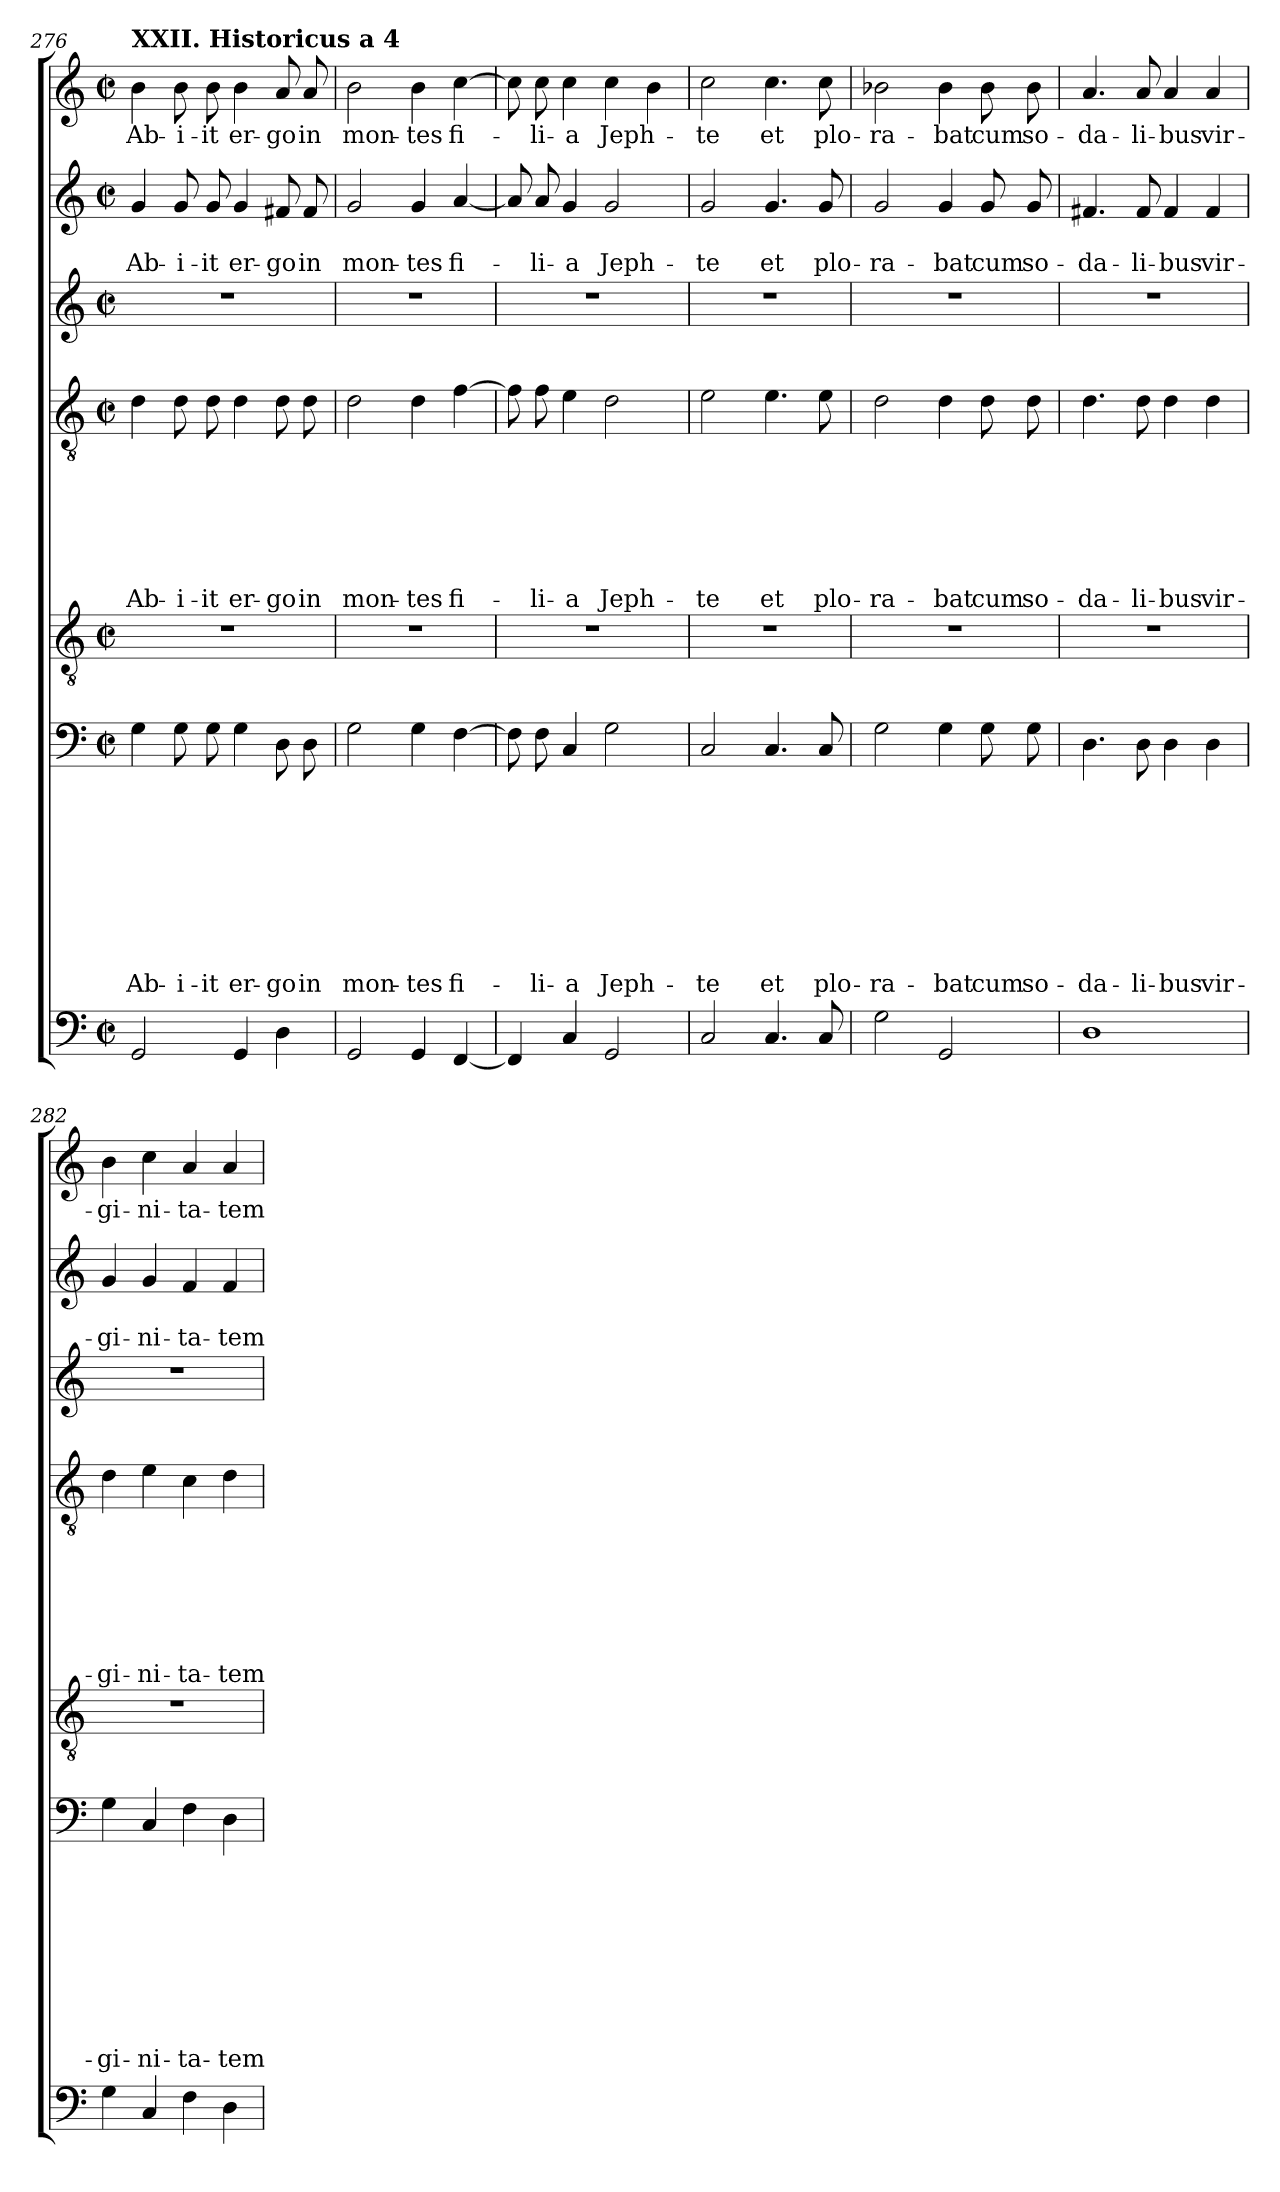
**kern	**kern	**text	**text	**text	**text	**text	**text	**text	**text	**text	**kern	**kern	**text	**text	**text	**text	**text	**text	**text	**kern	**kern	**text	**text	**kern	**text
*part7	*part6	*part6	*part6	*part6	*part6	*part6	*part6	*part6	*part6	*part6	*part5	*part4	*part4	*part4	*part4	*part4	*part4	*part4	*part4	*part3	*part2	*part2	*part2	*part1	*part1
*staff7	*staff6	*staff6	*staff6	*staff6	*staff6	*staff6	*staff6	*staff6	*staff6	*staff6	*staff5	*staff4	*staff4	*staff4	*staff4	*staff4	*staff4	*staff4	*staff4	*staff3	*staff2	*staff2	*staff2	*staff1	*staff1
!!LO:PB:g=z
*clefF4	*clefF4	*	*	*	*	*	*	*	*	*	*clefGv2	*clefGv2	*	*	*	*	*	*	*	*clefG2	*clefG2	*	*	*clefG2	*
*k[]	*k[]	*	*	*	*	*	*	*	*	*	*k[]	*k[]	*	*	*	*	*	*	*	*k[]	*k[]	*	*	*k[]	*
*C:	*C:	*	*	*	*	*	*	*	*	*	*C:	*C:	*	*	*	*	*	*	*	*C:	*C:	*	*	*C:	*
*M2/2	*M2/2	*	*	*	*	*	*	*	*	*	*M2/2	*M2/2	*	*	*	*	*	*	*	*M2/2	*M2/2	*	*	*M2/2	*
*met(c|)	*met(c|)	*	*	*	*	*	*	*	*	*	*met(c|)	*met(c|)	*	*	*	*	*	*	*	*met(c|)	*met(c|)	*	*	*met(c|)	*
=276	=276	=276	=276	=276	=276	=276	=276	=276	=276	=276	=276	=276	=276	=276	=276	=276	=276	=276	=276	=276	=276	=276	=276	=276	=276
!	!	!	!	!	!	!	!	!	!	!	!	!	!	!	!	!	!	!	!	!	!	!	!	!LO:TX:a:B:t=XXII. Historicus a 4	!
2GG/	4G\	.	.	.	.	.	.	.	.	Ab-	1r	4d\	.	.	.	.	.	.	Ab-	1r	4g/	.	Ab-	4b\	Ab-
.	8G\	.	.	.	.	.	.	.	.	-i-	.	8d\	.	.	.	.	.	.	-i-	.	8g/	.	-i-	8b\	-i-
.	8G\	.	.	.	.	.	.	.	.	-it	.	8d\	.	.	.	.	.	.	-it	.	8g/	.	-it	8b\	-it
4GG/	4G\	.	.	.	.	.	.	.	.	er-	.	4d\	.	.	.	.	.	.	er-	.	4g/	.	er-	4b\	er-
4D\	8D\	.	.	.	.	.	.	.	.	-go	.	8d\	.	.	.	.	.	.	-go	.	8f#X/	.	-go	8a/	-go
.	8D\	.	.	.	.	.	.	.	.	in	.	8d\	.	.	.	.	.	.	in	.	8f#/	.	in	8a/	in
=277	=277	=277	=277	=277	=277	=277	=277	=277	=277	=277	=277	=277	=277	=277	=277	=277	=277	=277	=277	=277	=277	=277	=277	=277	=277
2GG/	2G\	.	.	.	.	.	.	.	.	mon-	1r	2d\	.	.	.	.	.	.	mon-	1r	2g/	.	mon-	2b\	mon-
4GG/	4G\	.	.	.	.	.	.	.	.	-tes	.	4d\	.	.	.	.	.	.	-tes	.	4g/	.	-tes	4b\	-tes
[4FF/	[4F\	.	.	.	.	.	.	.	.	fi-	.	[4f\	.	.	.	.	.	.	fi-	.	[4a/	.	fi-	[4cc\	fi-
=278	=278	=278	=278	=278	=278	=278	=278	=278	=278	=278	=278	=278	=278	=278	=278	=278	=278	=278	=278	=278	=278	=278	=278	=278	=278
4FF/]	8F\]	.	.	.	.	.	.	.	.	.	1r	8f\]	.	.	.	.	.	.	.	1r	8a/]	.	.	8cc\]	.
.	8F\	.	.	.	.	.	.	.	.	-li-	.	8f\	.	.	.	.	.	.	-li-	.	8a/	.	-li-	8cc\	-li-
4C/	4C/	.	.	.	.	.	.	.	.	-a	.	4e\	.	.	.	.	.	.	-a	.	4g/	.	-a	4cc\	-a
2GG/	2G\	.	.	.	.	.	.	.	.	Jeph-	.	2d\	.	.	.	.	.	.	Jeph-	.	2g/	.	Jeph-	4cc\	Jeph-
.	.	.	.	.	.	.	.	.	.	.	.	.	.	.	.	.	.	.	.	.	.	.	.	4b\	.
=279	=279	=279	=279	=279	=279	=279	=279	=279	=279	=279	=279	=279	=279	=279	=279	=279	=279	=279	=279	=279	=279	=279	=279	=279	=279
2C/	2C/	.	.	.	.	.	.	.	.	-te	1r	2e\	.	.	.	.	.	.	-te	1r	2g/	.	-te	2cc\	-te
4.C/	4.C/	.	.	.	.	.	.	.	.	et	.	4.e\	.	.	.	.	.	.	et	.	4.g/	.	et	4.cc\	et
8C/	8C/	.	.	.	.	.	.	.	.	plo-	.	8e\	.	.	.	.	.	.	plo-	.	8g/	.	plo-	8cc\	plo-
=280	=280	=280	=280	=280	=280	=280	=280	=280	=280	=280	=280	=280	=280	=280	=280	=280	=280	=280	=280	=280	=280	=280	=280	=280	=280
2G\	2G\	.	.	.	.	.	.	.	.	-ra-	1r	2d\	.	.	.	.	.	.	-ra-	1r	2g/	.	-ra-	2b-X\	-ra-
2GG/	4G\	.	.	.	.	.	.	.	.	-bat	.	4d\	.	.	.	.	.	.	-bat	.	4g/	.	-bat	4b-\	-bat
.	8G\	.	.	.	.	.	.	.	.	cum	.	8d\	.	.	.	.	.	.	cum	.	8g/	.	cum	8b-\	cum
.	8G\	.	.	.	.	.	.	.	.	so-	.	8d\	.	.	.	.	.	.	so-	.	8g/	.	so-	8b-\	so-
!!LO:LB:g=z
=281	=281	=281	=281	=281	=281	=281	=281	=281	=281	=281	=281	=281	=281	=281	=281	=281	=281	=281	=281	=281	=281	=281	=281	=281	=281
1D	4.D\	.	.	.	.	.	.	.	.	-da-	1r	4.d\	.	.	.	.	.	.	-da-	1r	4.f#X/	.	-da-	4.a/	-da-
.	8D\	.	.	.	.	.	.	.	.	-li-	.	8d\	.	.	.	.	.	.	-li-	.	8f#/	.	-li-	8a/	-li-
.	4D\	.	.	.	.	.	.	.	.	-bus	.	4d\	.	.	.	.	.	.	-bus	.	4f#/	.	-bus	4a/	-bus
.	4D\	.	.	.	.	.	.	.	.	vir-	.	4d\	.	.	.	.	.	.	vir-	.	4f#/	.	vir-	4a/	vir-
=282	=282	=282	=282	=282	=282	=282	=282	=282	=282	=282	=282	=282	=282	=282	=282	=282	=282	=282	=282	=282	=282	=282	=282	=282	=282
4G\	4G\	.	.	.	.	.	.	.	.	-gi-	1r	4d\	.	.	.	.	.	.	-gi-	1r	4g/	.	-gi-	4b\	-gi-
4C/	4C/	.	.	.	.	.	.	.	.	-ni-	.	4e\	.	.	.	.	.	.	-ni-	.	4g/	.	-ni-	4cc\	-ni-
4F\	4F\	.	.	.	.	.	.	.	.	-ta-	.	4c\	.	.	.	.	.	.	-ta-	.	4f/	.	-ta-	4a/	-ta-
4D\	4D\	.	.	.	.	.	.	.	.	-tem	.	4d\	.	.	.	.	.	.	-tem	.	4f/	.	-tem	4a/	-tem
=	=	=	=	=	=	=	=	=	=	=	=	=	=	=	=	=	=	=	=	=	=	=	=	=	=
*-	*-	*-	*-	*-	*-	*-	*-	*-	*-	*-	*-	*-	*-	*-	*-	*-	*-	*-	*-	*-	*-	*-	*-	*-	*-
